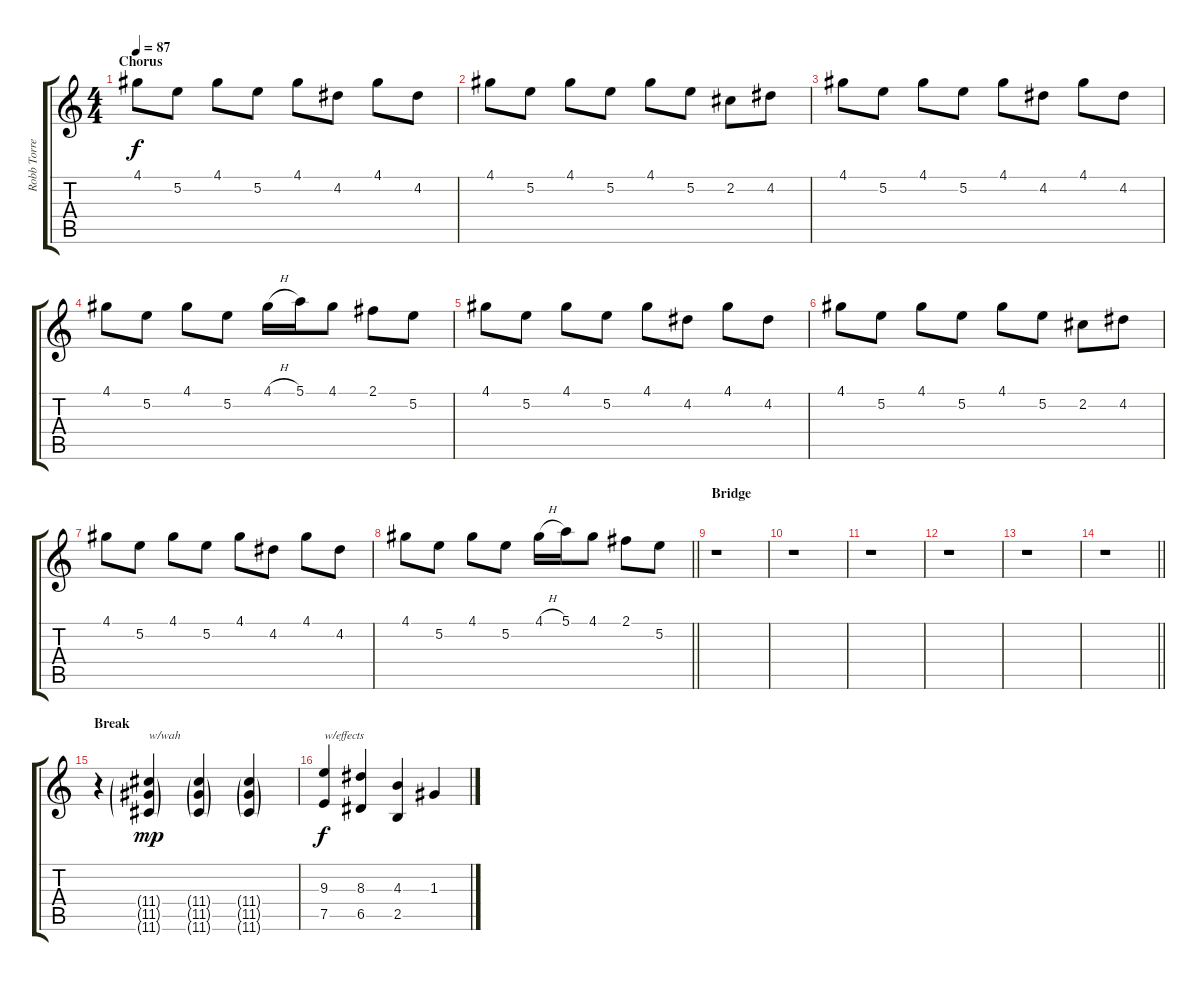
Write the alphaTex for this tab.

\track ("Robb Torres (Lead Guitar)" "Robb Torre") {instrument distortionguitar}
\staff {score tabs}
\tuning (E4 B3 G3 D3 A2 D2) {hide}
\ts (4 4)
\section ("" "Chorus")
\tempo 87
\clef g2
\ks c
4.1.8{dy f} 5.2.8 4.1.8 5.2.8 4.1.8 4.2.8 4.1.8 4.2.8 |
4.1.8 5.2.8 4.1.8 5.2.8 4.1.8 5.2.8 2.2.8 4.2.8 |
4.1.8 5.2.8 4.1.8 5.2.8 4.1.8 4.2.8 4.1.8 4.2.8 |
4.1.8 5.2.8 4.1.8 5.2.8 4.1{h}.16 5.1.16 4.1.8 2.1.8 5.2.8 |
4.1.8 5.2.8 4.1.8 5.2.8 4.1.8 4.2.8 4.1.8 4.2.8 |
4.1.8 5.2.8 4.1.8 5.2.8 4.1.8 5.2.8 2.2.8 4.2.8 |
4.1.8 5.2.8 4.1.8 5.2.8 4.1.8 4.2.8 4.1.8 4.2.8 |
\barLineRight lightlight
4.1.8 5.2.8 4.1.8 5.2.8 4.1{h}.16 5.1.16 4.1.8 2.1.8 5.2.8 |
\section ("" "Bridge")
r.1 |
r.1 |
r.1 |
r.1 |
r.1 |
\barLineRight lightlight
r.1 |
\section ("" "Break")
r.4 (11.4{g} 11.5{g} 11.6{g}).4{txt "w/wah" dy mp} (11.4{g} 11.5{g} 11.6{g}).4 (11.4{g} 11.5{g} 11.6{g}).4 |
(9.3 7.5).4{txt "w/effects" dy f} (8.3 6.5).4 (4.3 2.5).4 1.3.4
